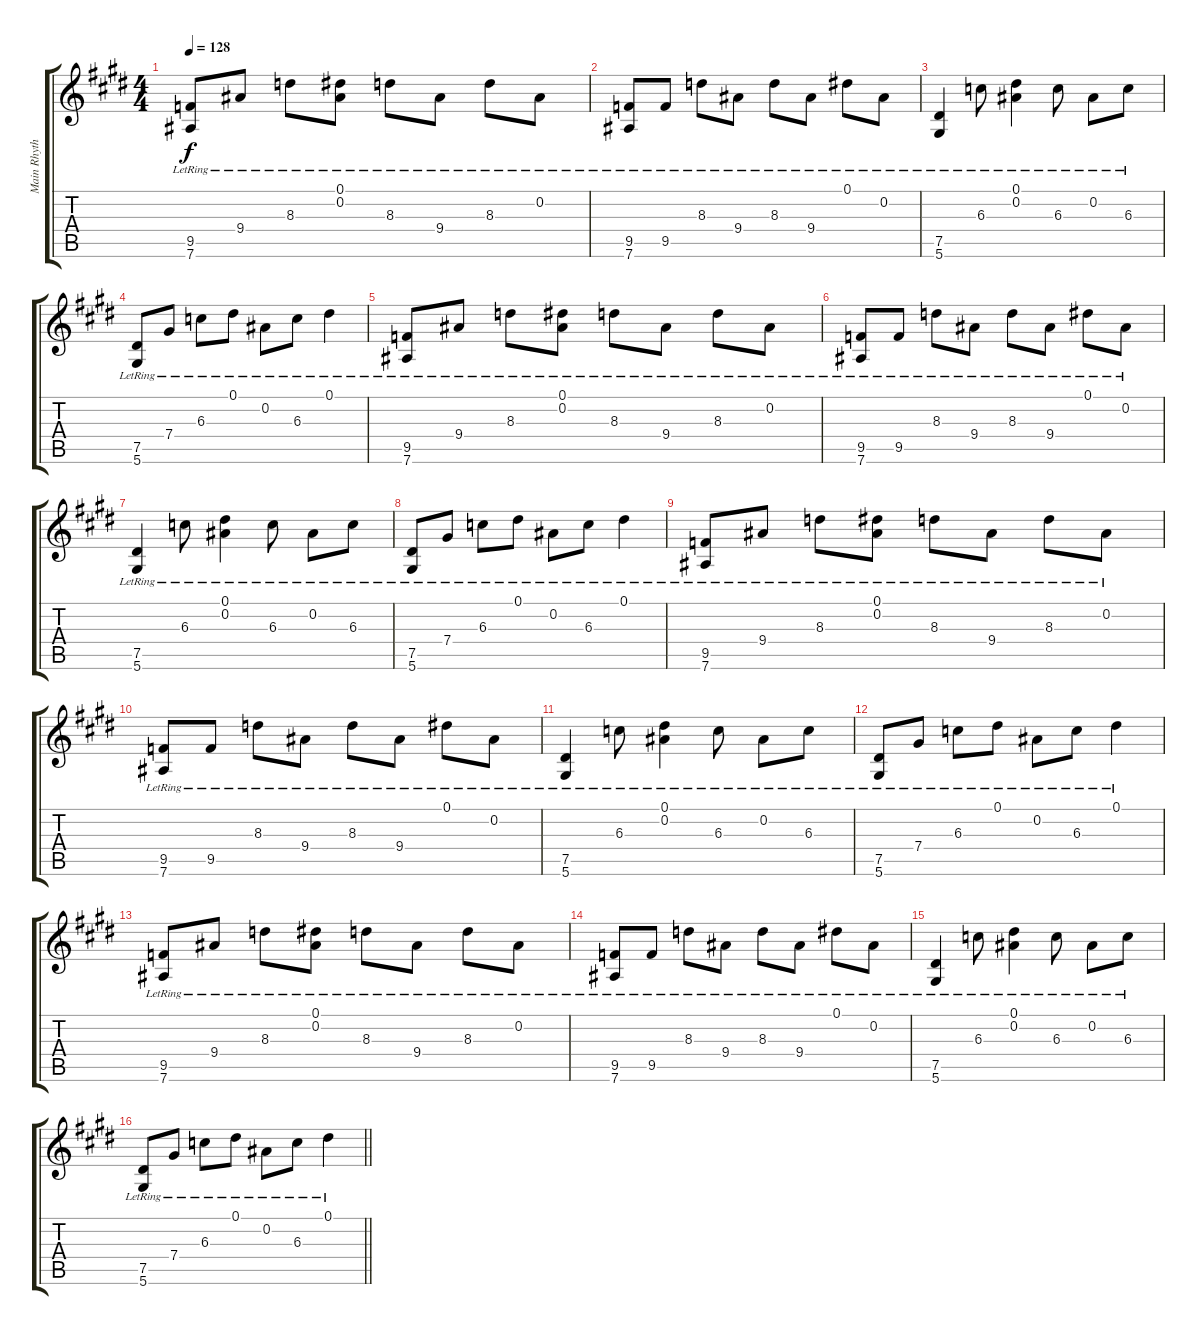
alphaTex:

\track ("Main Rhythm" "Main Rhyth") {instrument electricguitarclean}
\staff {score tabs}
\tuning (Eb4 Bb3 Gb3 Db3 Ab2 Eb2) {hide}
\ts (4 4)
\tempo 128
\clef g2
\ks e
(9.5{lr} 7.6{lr}).8{dy f instrument electricguitarclean} 9.4{lr}.8 8.3{lr}.8 (0.1{lr} 0.2{lr}).8 8.3{lr}.8 9.4{lr}.8 8.3{lr}.8 0.2{lr}.8 |
\ks c#minor
(9.5{lr} 7.6{lr}).8 9.5{lr}.8 8.3{lr}.8 9.4{lr}.8 8.3{lr}.8 9.4{lr}.8 0.1{lr}.8 0.2{lr}.8 |
(7.5{lr} 5.6{lr}).4 6.3{lr}.8 (0.1{lr} 0.2{lr}).4 6.3{lr}.8 0.2{lr}.8 6.3{lr}.8 |
(7.5{lr} 5.6{lr}).8 7.4{lr}.8 6.3{lr}.8 0.1{lr}.8 0.2{lr}.8 6.3{lr}.8 0.1{lr}.4 |
\ks e
(9.5{lr} 7.6{lr}).8 9.4{lr}.8 8.3{lr}.8 (0.1{lr} 0.2{lr}).8 8.3{lr}.8 9.4{lr}.8 8.3{lr}.8 0.2{lr}.8 |
\ks c#minor
(9.5{lr} 7.6{lr}).8 9.5{lr}.8 8.3{lr}.8 9.4{lr}.8 8.3{lr}.8 9.4{lr}.8 0.1{lr}.8 0.2{lr}.8 |
(7.5{lr} 5.6{lr}).4 6.3{lr}.8 (0.1{lr} 0.2{lr}).4 6.3{lr}.8 0.2{lr}.8 6.3{lr}.8 |
(7.5{lr} 5.6{lr}).8 7.4{lr}.8 6.3{lr}.8 0.1{lr}.8 0.2{lr}.8 6.3{lr}.8 0.1{lr}.4 |
\ks e
(9.5{lr} 7.6{lr}).8 9.4{lr}.8 8.3{lr}.8 (0.1{lr} 0.2{lr}).8 8.3{lr}.8 9.4{lr}.8 8.3{lr}.8 0.2{lr}.8 |
\ks c#minor
(9.5{lr} 7.6{lr}).8 9.5{lr}.8 8.3{lr}.8 9.4{lr}.8 8.3{lr}.8 9.4{lr}.8 0.1{lr}.8 0.2{lr}.8 |
(7.5{lr} 5.6{lr}).4 6.3{lr}.8 (0.1{lr} 0.2{lr}).4 6.3{lr}.8 0.2{lr}.8 6.3{lr}.8 |
(7.5{lr} 5.6{lr}).8 7.4{lr}.8 6.3{lr}.8 0.1{lr}.8 0.2{lr}.8 6.3{lr}.8 0.1{lr}.4 |
\ks e
(9.5{lr} 7.6{lr}).8 9.4{lr}.8 8.3{lr}.8 (0.1{lr} 0.2{lr}).8 8.3{lr}.8 9.4{lr}.8 8.3{lr}.8 0.2{lr}.8 |
\ks c#minor
(9.5{lr} 7.6{lr}).8 9.5{lr}.8 8.3{lr}.8 9.4{lr}.8 8.3{lr}.8 9.4{lr}.8 0.1{lr}.8 0.2{lr}.8 |
(7.5{lr} 5.6{lr}).4 6.3{lr}.8 (0.1{lr} 0.2{lr}).4 6.3{lr}.8 0.2{lr}.8 6.3{lr}.8 |
\barLineRight lightlight
(7.5{lr} 5.6{lr}).8 7.4{lr}.8 6.3{lr}.8 0.1{lr}.8 0.2{lr}.8 6.3{lr}.8 0.1{lr}.4
